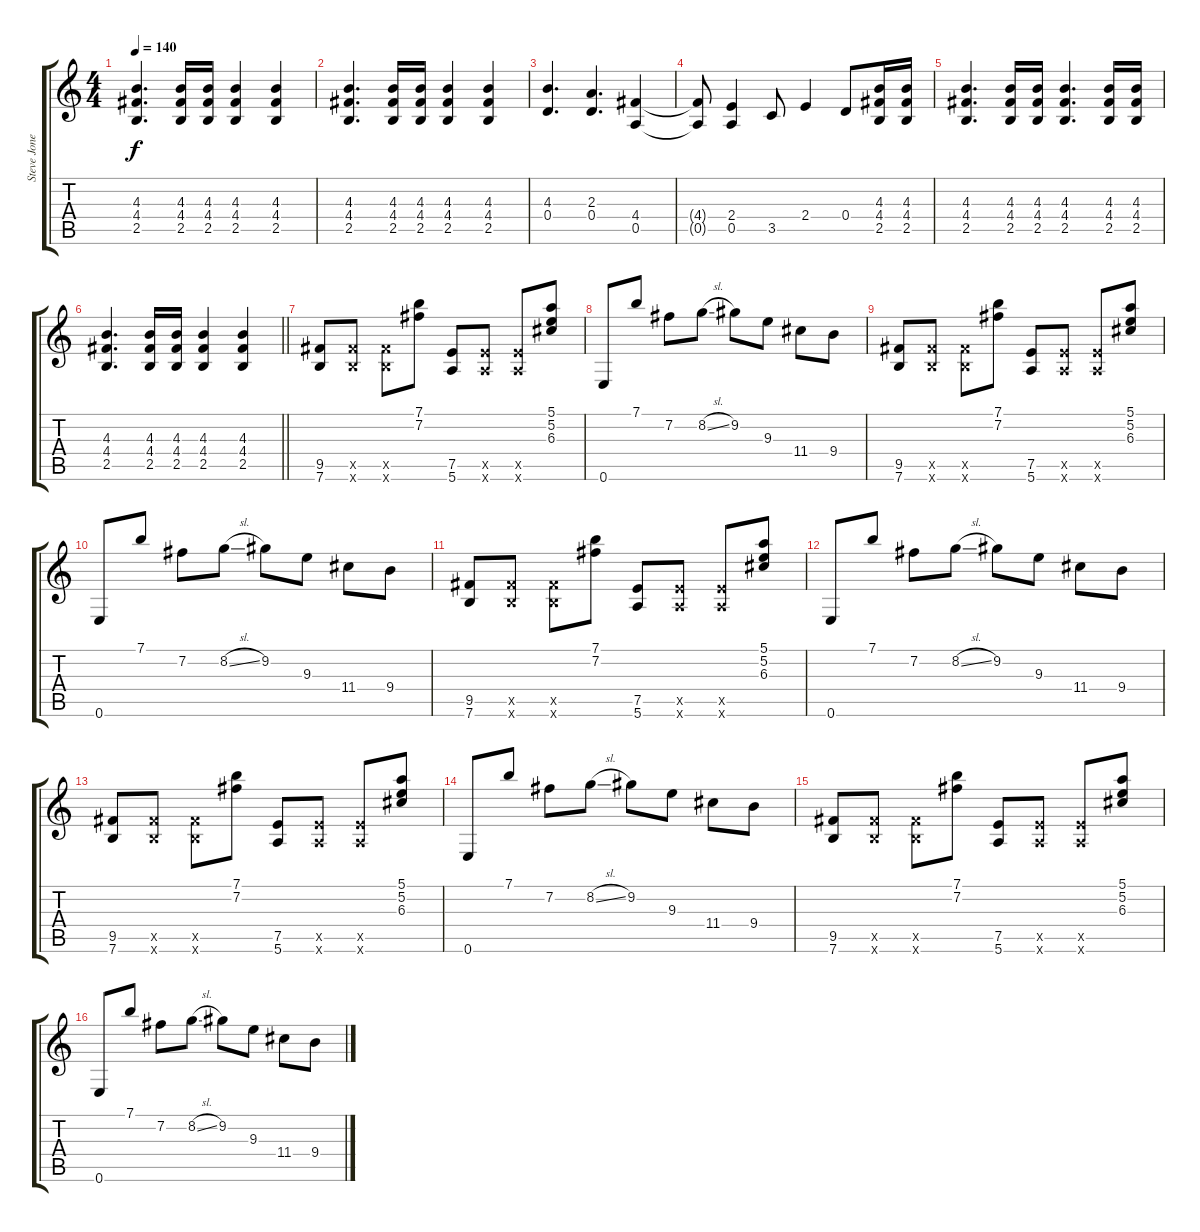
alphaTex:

\track ("Steve Jones" "Steve Jone") {instrument distortionguitar}
\staff {score tabs}
\tuning (E4 B3 G3 D3 A2 E2) {hide}
\ts (4 4)
\tempo 140
\clef g2
\ks c
(4.3 4.4 2.5).4{d dy f} (4.3 4.4 2.5).16 (4.3 4.4 2.5).16 (4.3 4.4 2.5).4 (4.3 4.4 2.5).4 |
(4.3 4.4 2.5).4{d} (4.3 4.4 2.5).16 (4.3 4.4 2.5).16 (4.3 4.4 2.5).4 (4.3 4.4 2.5).4 |
(4.3 0.4).4{d} (2.3 0.4).4{d} (4.4 0.5).4 |
(4.4{t} 0.5{t}).8 (2.4 0.5).4 3.5.8 2.4.4 0.4.8 (4.3 4.4 2.5).16 (4.3 4.4 2.5).16 |
(4.3 4.4 2.5).4{d} (4.3 4.4 2.5).16 (4.3 4.4 2.5).16 (4.3 4.4 2.5).4{d} (4.3 4.4 2.5).16 (4.3 4.4 2.5).16 |
\barLineRight lightlight
(4.3 4.4 2.5).4{d} (4.3 4.4 2.5).16 (4.3 4.4 2.5).16 (4.3 4.4 2.5).4 (4.3 4.4 2.5).4 |
(9.5 7.6).8 (9.5{x} 7.6{x}).8 (9.5{x} 7.6{x}).8 (7.1 7.2).8 (7.5 5.6).8 (7.5{x} 5.6{x}).8 (7.5{x} 5.6{x}).8 (5.1 5.2 6.3).8 |
0.6.8 7.1.8 7.2.8 8.2{sl}.8 9.2.8 9.3.8 11.4.8 9.4.8 |
(9.5 7.6).8 (9.5{x} 7.6{x}).8 (9.5{x} 7.6{x}).8 (7.1 7.2).8 (7.5 5.6).8 (7.5{x} 5.6{x}).8 (7.5{x} 5.6{x}).8 (5.1 5.2 6.3).8 |
0.6.8 7.1.8 7.2.8 8.2{sl}.8 9.2.8 9.3.8 11.4.8 9.4.8 |
(9.5 7.6).8 (9.5{x} 7.6{x}).8 (9.5{x} 7.6{x}).8 (7.1 7.2).8 (7.5 5.6).8 (7.5{x} 5.6{x}).8 (7.5{x} 5.6{x}).8 (5.1 5.2 6.3).8 |
0.6.8 7.1.8 7.2.8 8.2{sl}.8 9.2.8 9.3.8 11.4.8 9.4.8 |
(9.5 7.6).8 (9.5{x} 7.6{x}).8 (9.5{x} 7.6{x}).8 (7.1 7.2).8 (7.5 5.6).8 (7.5{x} 5.6{x}).8 (7.5{x} 5.6{x}).8 (5.1 5.2 6.3).8 |
0.6.8 7.1.8 7.2.8 8.2{sl}.8 9.2.8 9.3.8 11.4.8 9.4.8 |
(9.5 7.6).8 (9.5{x} 7.6{x}).8 (9.5{x} 7.6{x}).8 (7.1 7.2).8 (7.5 5.6).8 (7.5{x} 5.6{x}).8 (7.5{x} 5.6{x}).8 (5.1 5.2 6.3).8 |
0.6.8 7.1.8 7.2.8 8.2{sl}.8 9.2.8 9.3.8 11.4.8 9.4.8
